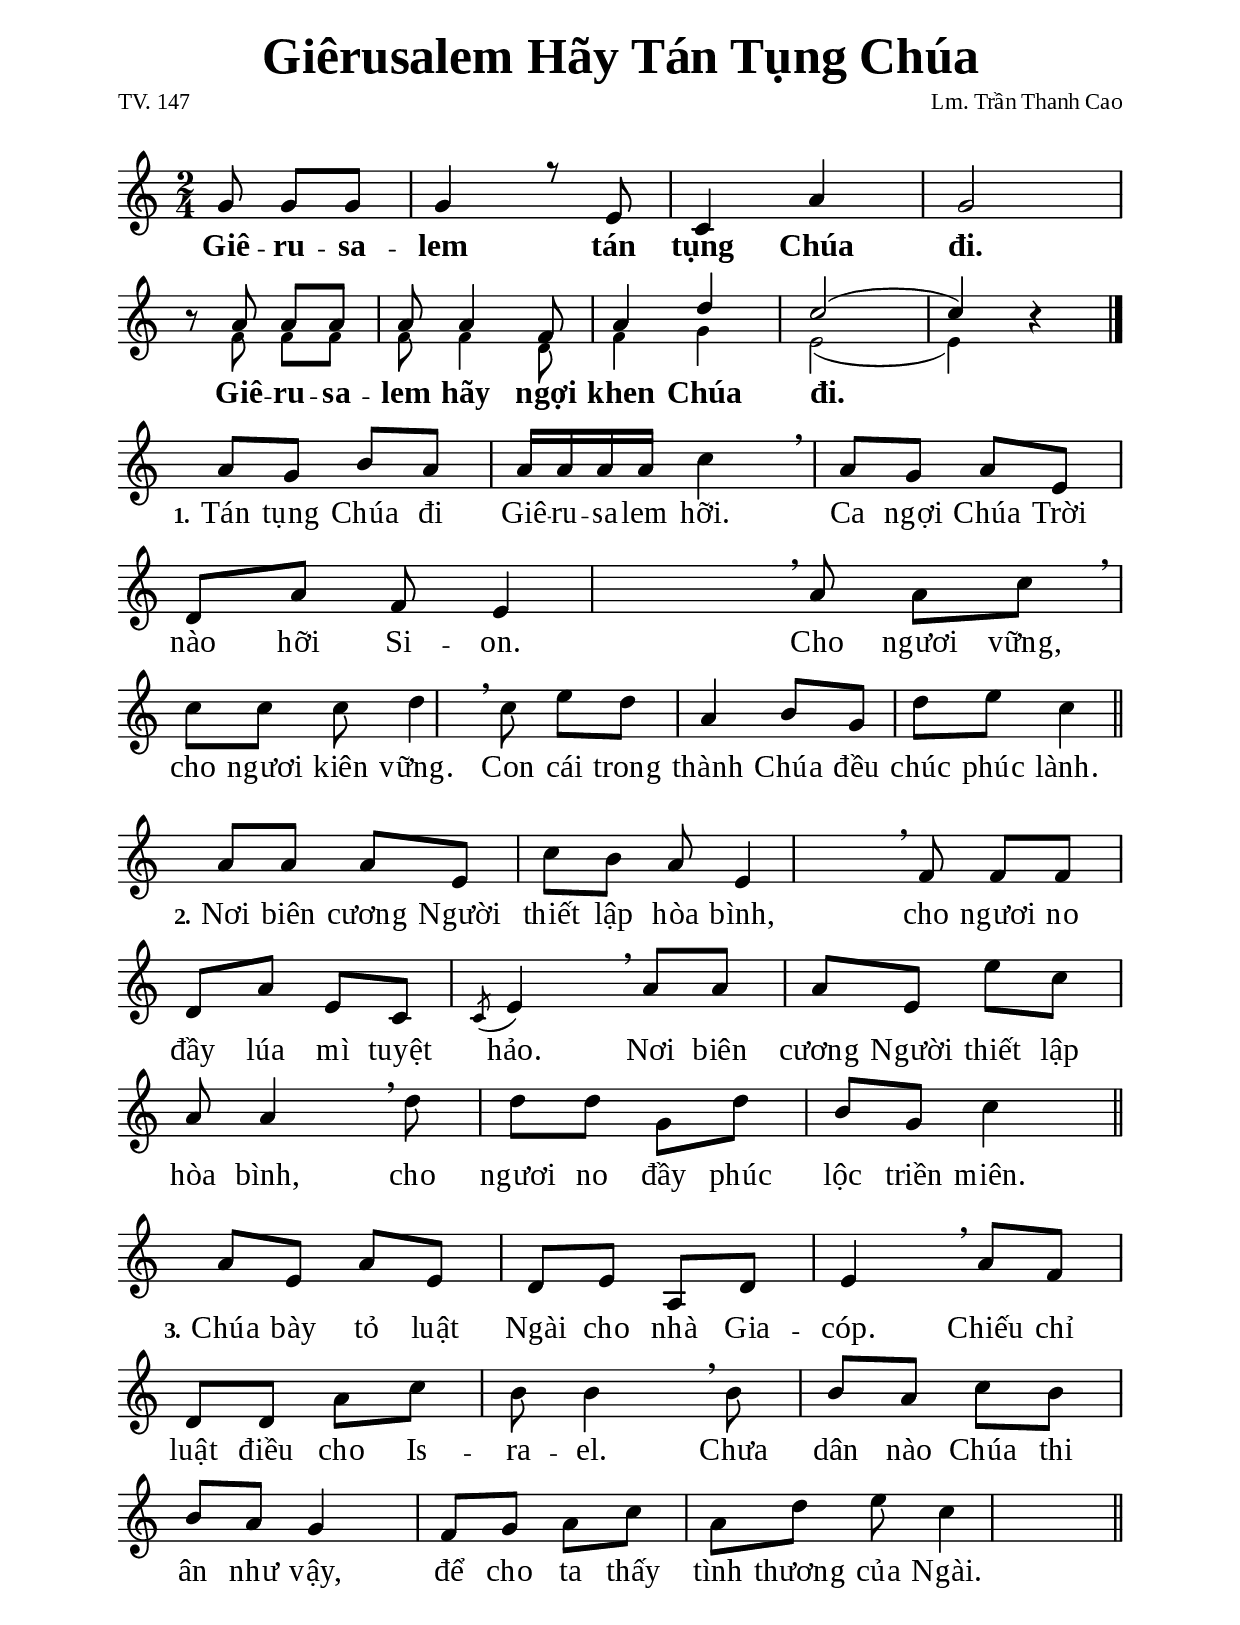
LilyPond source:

% Cài đặt chung
\version "2.20.0"
\include "english.ly"

\header {
  title = \markup { \fontsize #3 "Giêrusalem Hãy Tán Tụng Chúa" }
  poet = "TV. 147"
  composer = "Lm. Trần Thanh Cao"
  arranger = " "
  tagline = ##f
}

\paper {
  #(set-paper-size "a4")
  top-margin = 10\mm
  bottom-margin = 10\mm
  left-margin = 20\mm
  right-margin = 20\mm
  indent = #0
  #(define fonts
    (make-pango-font-tree
      "Liberation Serif"
      "Liberation Serif"
      "Liberation Serif"
      (/ 20 20)))
  page-count = #1
}

% Nhạc điệp khúc
nhacDiepKhucSop= \relative c'' {
  \partial 4. g8 g g |
  g4 r8 e |
  c4 a' |
  g2 | \break
  r8 a a a |
  a a4 f8 |
  a4 d |
  c2 ^( |
  c4) r \bar "|."
}

nhacDiepKhucBas = \relative c' {
  \skip 4.
  \skip 2
  \skip 2
  \skip 2
  r8 f f f |
  f f4 d8 |
  f4 g |
  e2 ( |
  e4) r
}

% Nhạc phiên khúc
nhacPhienKhucMot = \relative c'' {
  a8 g b a a16 a a a c4 \breathe
  a8 g a e d a' f e4 \breathe
  a8 a c \breathe
  c c c d4 \breathe
  c8 e d a4 b8 g d' e c4 \bar "||"
}

nhacPhienKhucHai = \relative c'' {
  a8 a a e c' b a e4 \breathe
  f8 f f d a' e c \acciaccatura c8 e4 \breathe
  a8 a a e e' c a a4 \breathe
  d8 d d g, d' b g c4 \bar "||"
}

nhacPhienKhucBa = \relative c'' {
  a8 e a e d e a, d e4 \breathe
  a8 f d d a' c b b4 \breathe
  b8 b a c b b a g4 f8 g a c a d e c4 \bar "||"
}

% Lời điệp khúc
loiDiepKhuc = \lyricmode {
  Giê -- ru -- sa -- lem tán tụng Chúa đi.
  Giê -- ru -- sa -- lem hãy ngợi khen Chúa đi.
}

% Lời phiên khúc
loiPhienKhucMot = \lyricmode {
  \set stanza = #"1."
  Tán tụng Chúa đi Giê -- ru -- sa -- lem hỡi.
  Ca ngợi Chúa Trời nào hỡi Si -- on.
  Cho ngươi vững, cho ngươi kiên vững.
  Con cái trong thành Chúa đều chúc phúc lành.
}

loiPhienKhucHai = \lyricmode {
  \set stanza = #"2."
  Nơi biên cương Người thiết lập hòa bình,
  cho ngươi no đầy lúa mì tuyệt hảo.
  Nơi biên cương Người thiết lập hòa bình,
  cho ngươi no đầy phúc lộc triền miên.
}

loiPhienKhucBa = \lyricmode {
  \set stanza = #"3."
  Chúa bày tỏ luật Ngài cho nhà Gia -- cóp.
  Chiếu chỉ luật điều cho Is -- ra -- el.
  Chưa dân nào Chúa thi ân như vậy,
  để cho ta thấy tình thương của Ngài.
}


% Dàn trang
\score {
  \new ChoirStaff <<
    \new Staff = diepKhuc \with {
        \consists "Merge_rests_engraver"
        \magnifyStaff #(magstep +1)
      }
      <<
      \new Voice = beSop {
        \voiceOne \key c \major \time 2/4 \nhacDiepKhucSop
      }
      \new Voice = beBas {
        \override NoteHead.font-size = #-2
        \voiceTwo \key c \major \time 2/4 \nhacDiepKhucBas
      }
    >>
    \new Lyrics \lyricsto beSop \loiDiepKhuc
  >>
  \layout {
    \override Lyrics.LyricText.font-series = #'bold
    \override Lyrics.LyricText.font-size = #+3
    \override Lyrics.LyricSpace.minimum-distance = #1.0
    \override Score.BarNumber.break-visibility = ##(#f #f #f)
  }
}

\score {
  \new ChoirStaff <<
    \new Staff = phienKhuc \with {
        \magnifyStaff #(magstep +1)
      }
      <<
      \new Voice = beSop {
        \key c \major \time 2/4 \nhacPhienKhucMot
      }
    >>
    \new Lyrics \lyricsto beSop \loiPhienKhucMot
  >>
  \layout {
    \override Staff.TimeSignature.transparent = ##t
    \override Lyrics.LyricText.font-size = #+3
    \override Lyrics.LyricSpace.minimum-distance = #1.0
    \override Score.BarNumber.break-visibility = ##(#f #f #f)
    \set Score.barAlways = ##t
    \set Score.defaultBarType = ""
  } 
}

\score {
  \new ChoirStaff <<
    \new Staff = phienKhuc \with {
        \magnifyStaff #(magstep +1)
      }
      <<
      \new Voice = beSop {
        \key c \major \time 2/4 \nhacPhienKhucHai
      }
    >>
    \new Lyrics \lyricsto beSop \loiPhienKhucHai
  >>
  \layout {
    \override Staff.TimeSignature.transparent = ##t
    \override Lyrics.LyricText.font-size = #+3
    \override Lyrics.LyricSpace.minimum-distance = #1.0
    \override Score.BarNumber.break-visibility = ##(#f #f #f)
    \set Score.barAlways = ##t
    \set Score.defaultBarType = ""
  } 
}

\score {
  \new ChoirStaff <<
    \new Staff = phienKhuc \with {
        \magnifyStaff #(magstep +1)
      }
      <<
      \new Voice = beSop {
        \key c \major \time 2/4 \nhacPhienKhucBa
      }
    >>
    \new Lyrics \lyricsto beSop \loiPhienKhucBa
  >>
  \layout {
    \override Staff.TimeSignature.transparent = ##t
    \override Lyrics.LyricText.font-size = #+3
    \override Lyrics.LyricSpace.minimum-distance = #1.0
    \override Score.BarNumber.break-visibility = ##(#f #f #f)
    \set Score.barAlways = ##t
    \set Score.defaultBarType = ""
  } 
}
